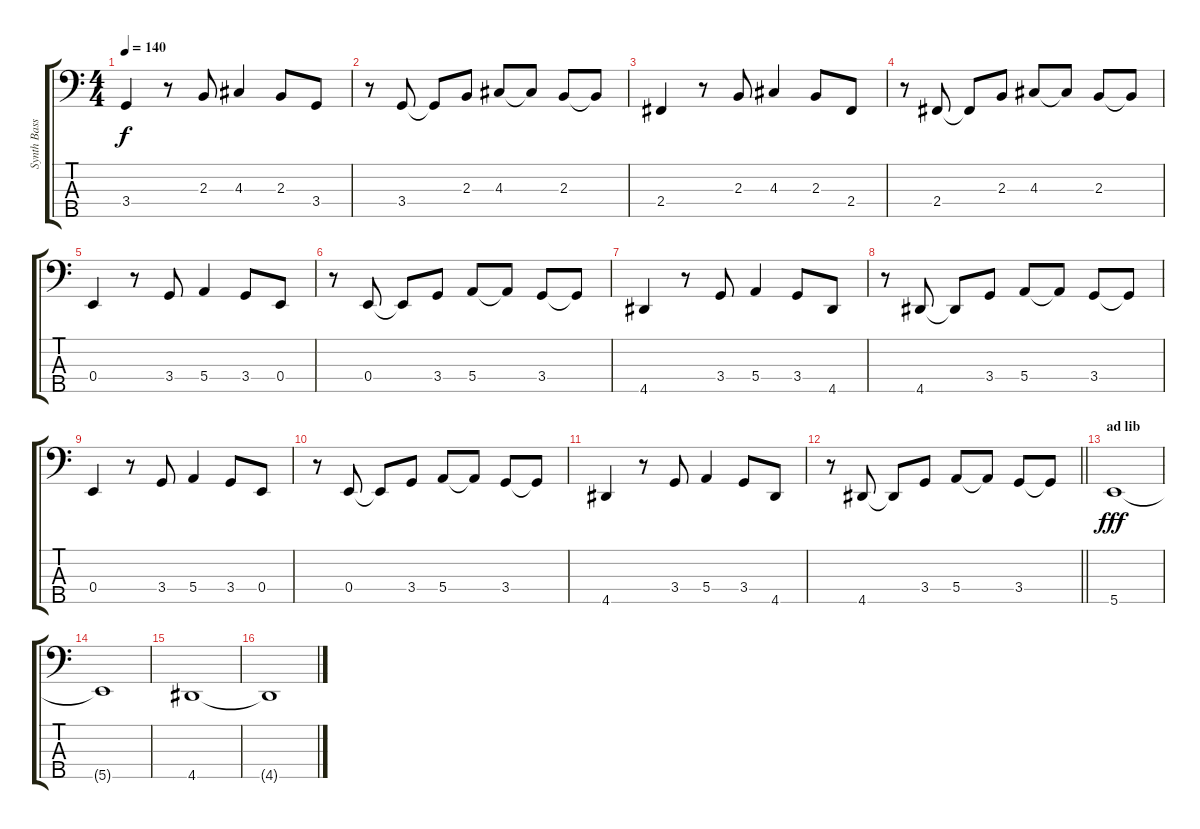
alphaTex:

\track ("Synth Bass" "Synth Bass") {instrument electricbassfinger}
\staff {score tabs}
\tuning (G2 D2 A1 E1 B0) {hide}
\ts (4 4)
\tempo 140
\clef f4
\ks c
3.4.4{dy f} r.8 2.3.8 4.3.4 2.3.8 3.4.8 |
r.8 3.4.8 3.4{t}.8 2.3.8 4.3.8 4.3{t}.8 2.3.8 2.3{t}.8 |
2.4.4 r.8 2.3.8 4.3.4 2.3.8 2.4.8 |
r.8 2.4.8 2.4{t}.8 2.3.8 4.3.8 4.3{t}.8 2.3.8 2.3{t}.8 |
0.4.4 r.8 3.4.8 5.4.4 3.4.8 0.4.8 |
r.8 0.4.8 0.4{t}.8 3.4.8 5.4.8 5.4{t}.8 3.4.8 3.4{t}.8 |
4.5.4 r.8 3.4.8 5.4.4 3.4.8 4.5.8 |
r.8 4.5.8 4.5{t}.8 3.4.8 5.4.8 5.4{t}.8 3.4.8 3.4{t}.8 |
0.4.4 r.8 3.4.8 5.4.4 3.4.8 0.4.8 |
r.8 0.4.8 0.4{t}.8 3.4.8 5.4.8 5.4{t}.8 3.4.8 3.4{t}.8 |
4.5.4 r.8 3.4.8 5.4.4 3.4.8 4.5.8 |
\barLineRight lightlight
r.8 4.5.8 4.5{t}.8 3.4.8 5.4.8 5.4{t}.8 3.4.8 3.4{t}.8 |
\section ("" "ad lib")
5.5.1{dy fff} |
5.5{t}.1 |
4.5.1 |
4.5{t}.1
